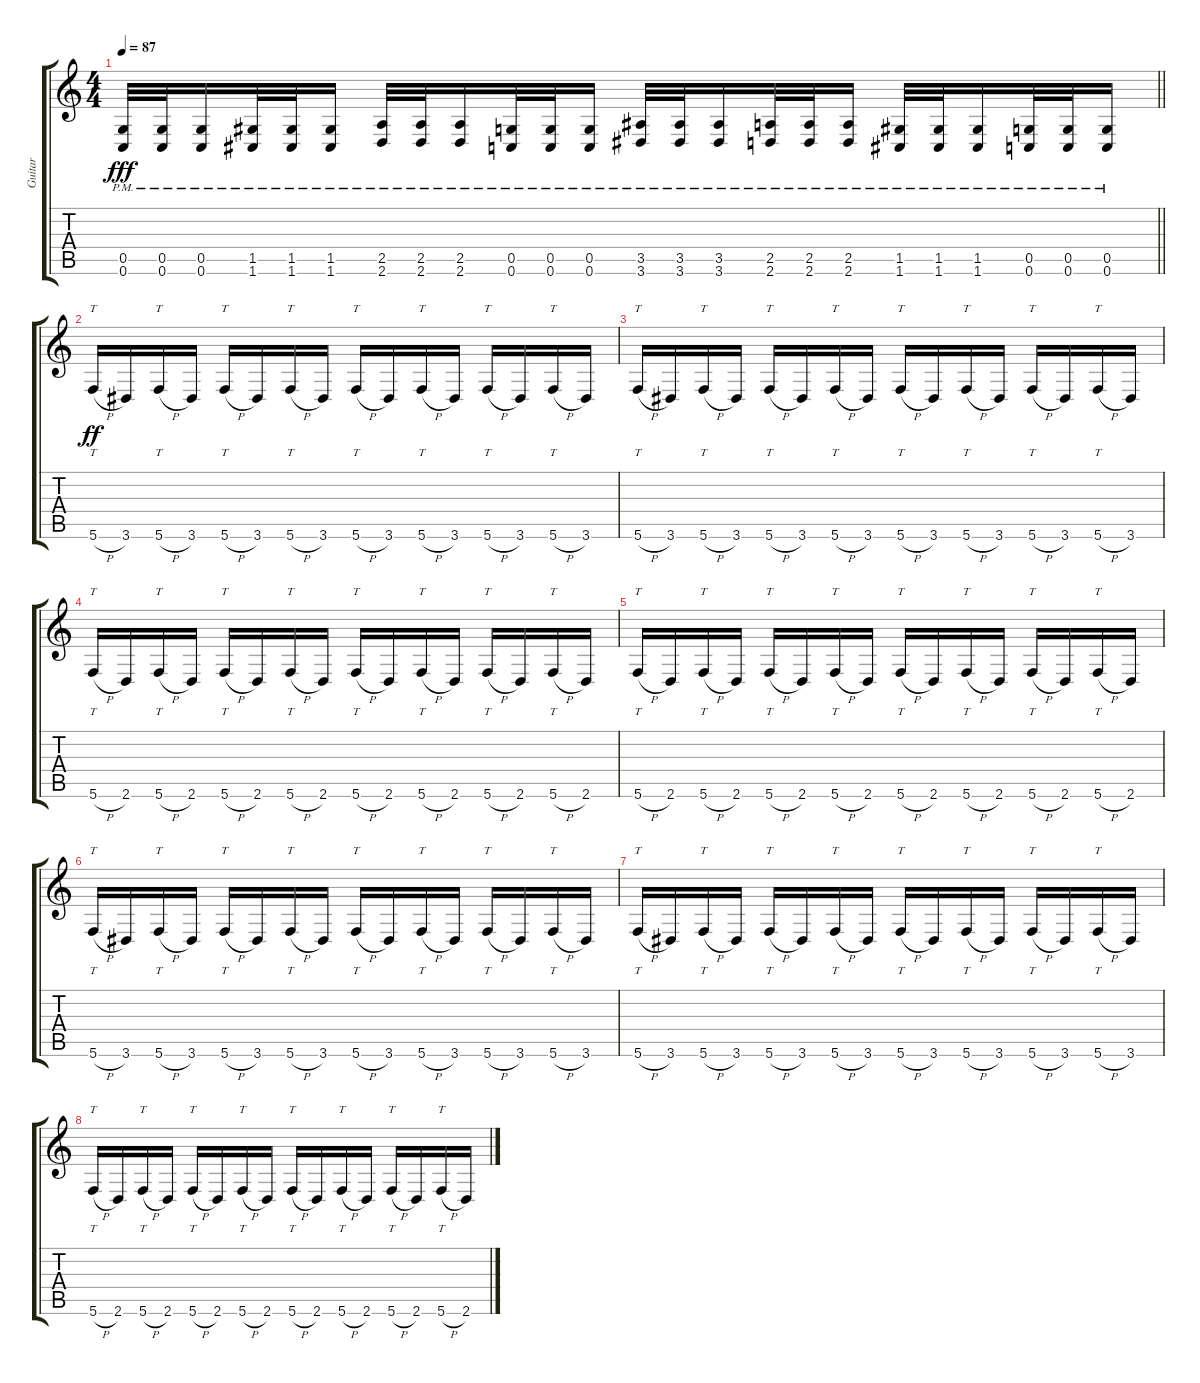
\track ("Guitar" "Guitar") {instrument overdrivenguitar}
\staff {score tabs}
\tuning (D4 A3 F3 C3 G2 C2) {hide}
\ts (4 4)
\tempo 87
\clef g2
\barLineRight lightlight
\ks c
(0.5{pm} 0.6{pm}).32{dy fff} (0.5{pm} 0.6{pm}).32 (0.5{pm} 0.6{pm}).16 (1.5{pm} 1.6{pm}).32 (1.5{pm} 1.6{pm}).32 (1.5{pm} 1.6{pm}).16 (2.5{pm} 2.6{pm}).32 (2.5{pm} 2.6{pm}).32 (2.5{pm} 2.6{pm}).16 (0.5{pm} 0.6{pm}).32 (0.5{pm} 0.6{pm}).32 (0.5{pm} 0.6{pm}).16 (3.5{pm} 3.6{pm}).32 (3.5{pm} 3.6{pm}).32 (3.5{pm} 3.6{pm}).16 (2.5{pm} 2.6{pm}).32 (2.5{pm} 2.6{pm}).32 (2.5{pm} 2.6{pm}).16 (1.5{pm} 1.6{pm}).32 (1.5{pm} 1.6{pm}).32 (1.5{pm} 1.6{pm}).16 (0.5{pm} 0.6{pm}).32 (0.5{pm} 0.6{pm}).32 (0.5{pm} 0.6{pm}).16 |
\section ("" "")
5.6{h}.16{tt dy ff} 3.6.16 5.6{h}.16{tt} 3.6.16 5.6{h}.16{tt} 3.6.16 5.6{h}.16{tt} 3.6.16 5.6{h}.16{tt} 3.6.16 5.6{h}.16{tt} 3.6.16 5.6{h}.16{tt} 3.6.16 5.6{h}.16{tt} 3.6.16 |
5.6{h}.16{tt} 3.6.16 5.6{h}.16{tt} 3.6.16 5.6{h}.16{tt} 3.6.16 5.6{h}.16{tt} 3.6.16 5.6{h}.16{tt} 3.6.16 5.6{h}.16{tt} 3.6.16 5.6{h}.16{tt} 3.6.16 5.6{h}.16{tt} 3.6.16 |
5.6{h}.16{tt} 2.6.16 5.6{h}.16{tt} 2.6.16 5.6{h}.16{tt} 2.6.16 5.6{h}.16{tt} 2.6.16 5.6{h}.16{tt} 2.6.16 5.6{h}.16{tt} 2.6.16 5.6{h}.16{tt} 2.6.16 5.6{h}.16{tt} 2.6.16 |
5.6{h}.16{tt} 2.6.16 5.6{h}.16{tt} 2.6.16 5.6{h}.16{tt} 2.6.16 5.6{h}.16{tt} 2.6.16 5.6{h}.16{tt} 2.6.16 5.6{h}.16{tt} 2.6.16 5.6{h}.16{tt} 2.6.16 5.6{h}.16{tt} 2.6.16 |
5.6{h}.16{tt} 3.6.16 5.6{h}.16{tt} 3.6.16 5.6{h}.16{tt} 3.6.16 5.6{h}.16{tt} 3.6.16 5.6{h}.16{tt} 3.6.16 5.6{h}.16{tt} 3.6.16 5.6{h}.16{tt} 3.6.16 5.6{h}.16{tt} 3.6.16 |
5.6{h}.16{tt} 3.6.16 5.6{h}.16{tt} 3.6.16 5.6{h}.16{tt} 3.6.16 5.6{h}.16{tt} 3.6.16 5.6{h}.16{tt} 3.6.16 5.6{h}.16{tt} 3.6.16 5.6{h}.16{tt} 3.6.16 5.6{h}.16{tt} 3.6.16 |
5.6{h}.16{tt} 2.6.16 5.6{h}.16{tt} 2.6.16 5.6{h}.16{tt} 2.6.16 5.6{h}.16{tt} 2.6.16 5.6{h}.16{tt} 2.6.16 5.6{h}.16{tt} 2.6.16 5.6{h}.16{tt} 2.6.16 5.6{h}.16{tt} 2.6.16
